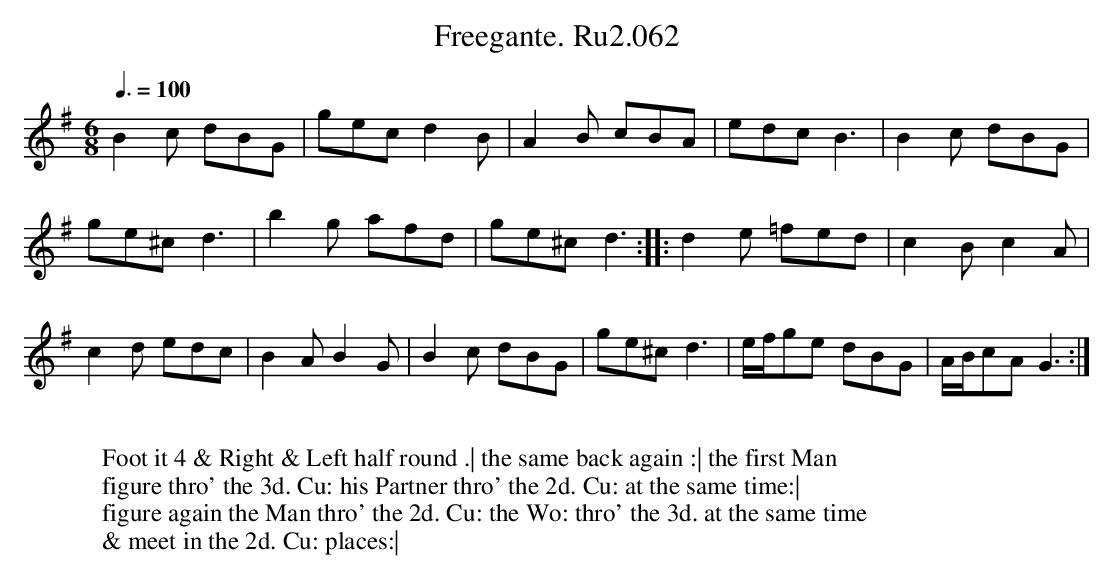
X:1
T:Freegante. Ru2.062
M:6/8
L:1/8
Q:3/8=100
K:G
B2c dBG|gec d2B|A2B cBA|edc B3|B2c dBG|
ge^c d3|b2g afd|ge^c d3::d2e =fed|c2B c2A|
c2d edc|B2A B2G|B2c dBG|ge^c d3|e/f/ge dBG|A/B/cA G3:|
W:
W:Foot it 4 & Right & Left half round .| the same back again :| the first Man
W:figure thro' the 3d. Cu: his Partner thro' the 2d. Cu: at the same time:|
W:figure again the Man thro' the 2d. Cu: the Wo: thro' the 3d. at the same time
W:& meet in the 2d. Cu: places:|
